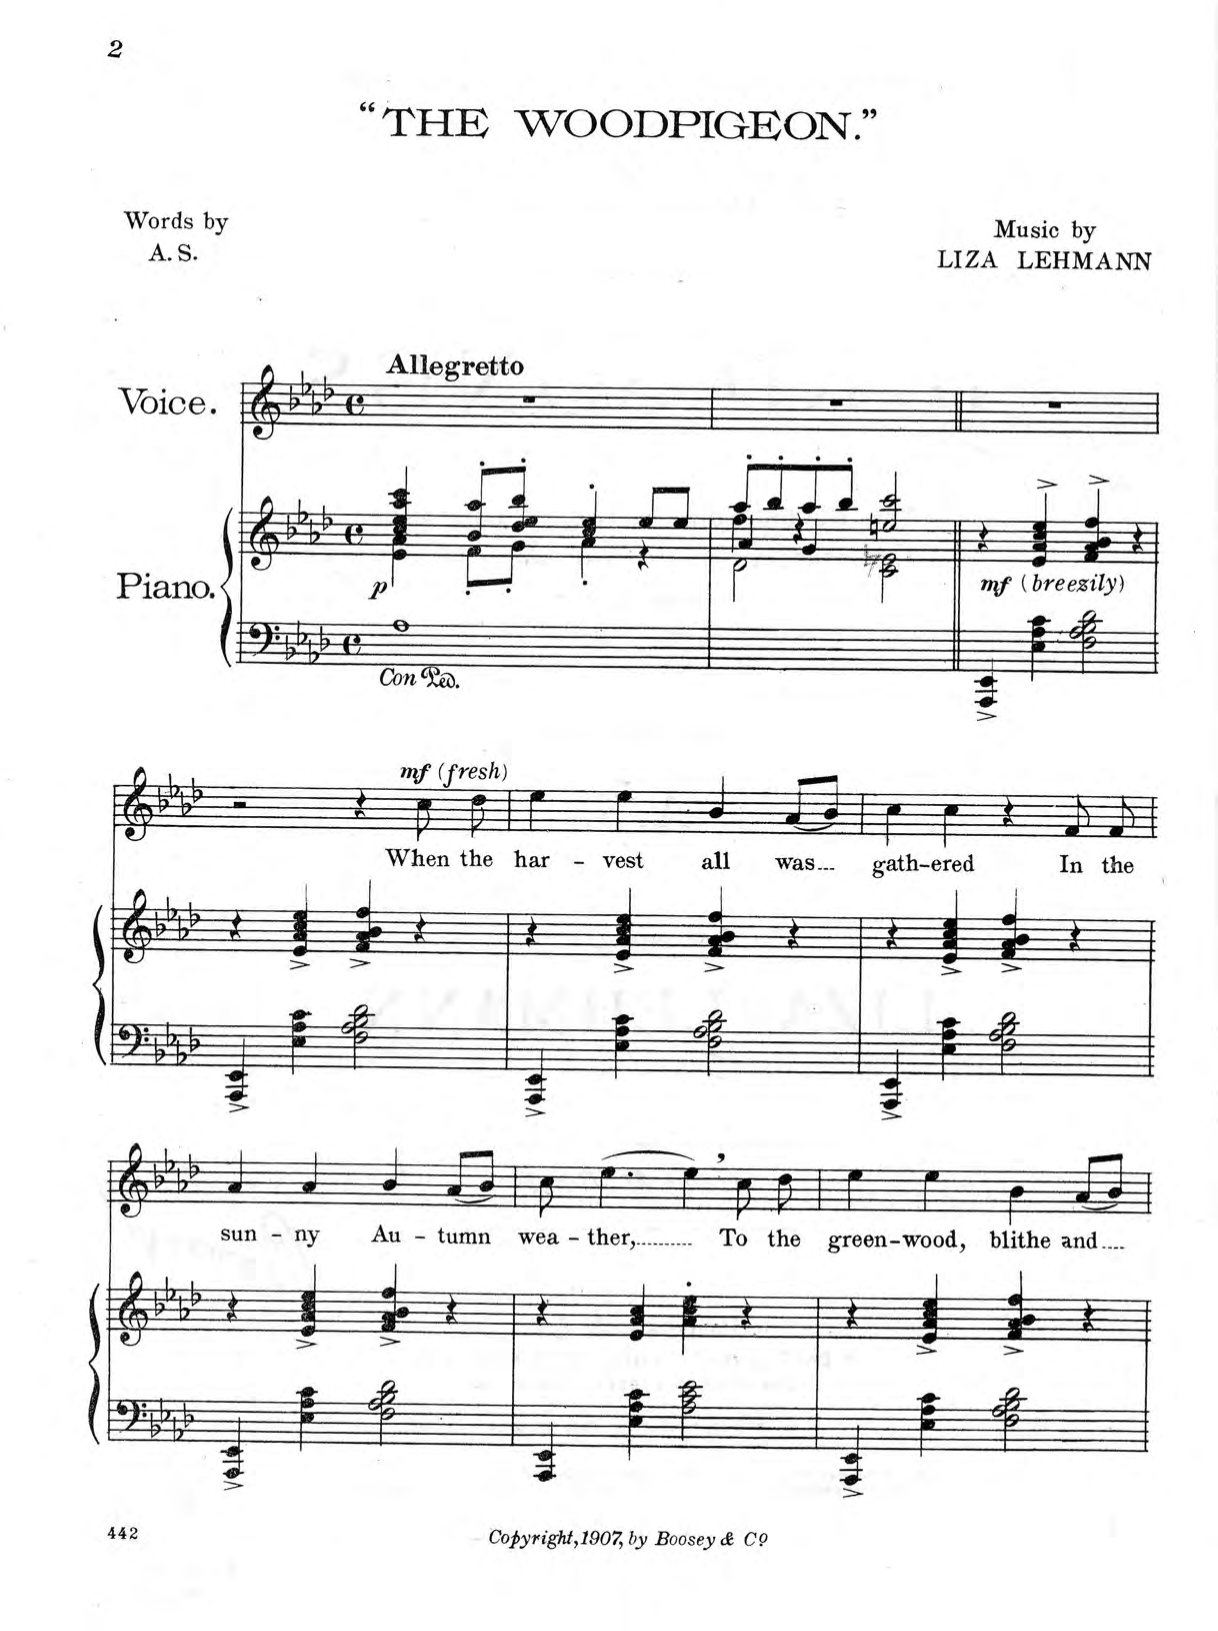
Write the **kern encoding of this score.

**kern	**kern	**dynam	**kern	**text	**dynam	**kern
*part3	*part3	*part3	*part2	*part2	*part2	*part1
*staff4	*staff3	*staff3/4	*staff2	*staff2	*staff2	*staff1
*I"Piano	*	*	*I"Voice	*	*	*I"Voice
*I'Pno	*	*	*	*	*	*
*	*	*	*	*	*	*stria5
*clefF4	*clefG2	*	*clefG2	*	*	*clefG2
*k[b-e-a-d-]	*k[b-e-a-d-]	*	*k[b-e-a-d-]	*	*	*k[b-e-a-d-]
*M4/4	*M4/4	*	*M4/4	*	*	*M4/4
*met(c)	*met(c)	*	*met(c)	*	*	*met(c)
=1	=1	=1	=1	=1	=1	=1
*	*^	*	*	*	*	*
!	!	!	!	!	!	!	!LO:TX:a:B:t=Allegretto
!LO:TX:b:i:t=Con	!	!	!	!	!	!	!
!	!	!	!LO:DY:b	!	!	!	!
1A-	4cc/ 4ee-/ 4aa-/ 4ccc/	4e-\ 4a-\	p	1r	.	.	1r
.	8b-/' 8aa-/'L	8f'\L	.	.	.	.	.
.	8dd-/' 8ee-/' 8bb-/'J	8g'\J	.	.	.	.	.
.	4cc/' 4ee-/'	4a-'\	.	.	.	.	.
.	8ee-/L	4r	.	.	.	.	.
.	8ee-/J	.	.	.	.	.	.
=2	=2	=2	=2	=2	=2	=2	=2
*	*^	*^	*	*	*	*	*
1ryy	8aa-'/L	4ff\	4a-/	2d-\	.	1r	.	.	1r
.	8bb-'/	.	.	.	.	.	.	.	.
.	8aa-'/	4r	4g/	.	.	.	.	.	.
.	8bb-'/J	.	.	.	.	.	.	.	.
.	2een/ 2ccc/	2ryy	2c\ 2enj\	2ryy	.	.	.	.	.
=3||	=3||	=3||	=3||	=3||	=3||	=3||	=3||	=3||	=3||
*^	*	*	*	*	*	*	*	*	*
!	!	!	!	!	!	!LO:DY:b	!	!	!	!
!	!	!	!	!	!	!LO:DY:n=1:b	!	!	!	!
*	*	*v	*v	*v	*v	*	*	*	*	*
4AAA-/^ 4EE-/^	2..ryy	4r	mf other-dynamics	1r	.	.	1r
4E-\ 4A-\ 4c\	.	4e-/^> 4a-/^> 4cc/^> 4ee-/^>	.	.	.	.	.
2F\ 2A-\ 2B-\ 2d-\	.	4f/^> 4a-/^> 4b-/^> 4ff/^>	.	.	.	.	.
.	.	4r	.	.	.	.	.
.	8ryy	.	.	.	.	.	.
=4	=4	=4	=4	=4	=4	=4	=4
4AAA-/^ 4EE-/^	2..ryy	4r	.	2r	.	.	1r
4E-\ 4A-\ 4c\	.	4e-/^ 4a-/^ 4cc/^ 4ee-/^	.	.	.	.	.
2F\ 2A-\ 2B-\ 2d-\	.	4f/^ 4a-/^ 4b-/^ 4ff/^	.	4r	.	.	.
!	!	!	!	!	!	!LO:DY:a	!
!	!	!	!	!	!	!LO:DY:n=1:a	!
.	.	4r	.	8cc\	When	mf other-dynamics	.
.	8ryy	.	.	8dd-\	the	.	.
=5	=5	=5	=5	=5	=5	=5	=5
4AAA-/^ 4EE-/^	2..ryy	4r	.	4ee-\	har-	.	1r
4E-\ 4A-\ 4c\	.	4e-/^ 4a-/^ 4cc/^ 4ee-/^	.	4ee-\	-vest	.	.
2F\ 2A-\ 2B-\ 2d-\	.	4f/^ 4a-/^ 4b-/^ 4ff/^	.	4b-/	all	.	.
.	.	4r	.	(8a-/L	was	.	.
.	8ryy	.	.	8b-/J)	.	.	.
=6	=6	=6	=6	=6	=6	=6	=6
4AAA-/^ 4EE-/^	2..ryy	4r	.	4cc\	gath-	.	1r
4E-\ 4A-\ 4c\	.	4e-/^ 4a-/^ 4cc/^ 4ee-/^	.	4cc\	-ered	.	.
2F\ 2A-\ 2B-\ 2d-\	.	4f/^ 4a-/^ 4b-/^ 4ff/^	.	4r	.	.	.
.	.	4r	.	8f/	In	.	.
.	8ryy	.	.	8f/	the	.	.
=7	=7	=7	=7	=7	=7	=7	=7
4AAA-/^ 4EE-/^	2..ryy	4r	.	4a-/	sun-	.	1r
4E-\ 4A-\ 4c\	.	4e-/^ 4a-/^ 4cc/^ 4ee-/^	.	4a-/	-ny	.	.
2F\ 2A-\ 2B-\ 2d-\	.	4f/^ 4a-/^ 4b-/^ 4ff/^	.	4b-/	Au-	.	.
.	.	4r	.	(8a-/L	-tumn	.	.
.	8ryy	.	.	8b-/J)	.	.	.
=8	=8	=8	=8	=8	=8	=8	=8
4AAA-/ 4EE-/	2ryy	4r	.	8cc\	wea-	.	1r
.	.	.	.	[4.ee-\	-ther,	.	.
4E-\ 4A-\ 4c\	.	4e-/ 4a-/ 4cc/	.	.	.	.	.
2A-\ 2c\ 2e-\	4ryy	4a-\' 4cc\' 4ee-\'	.	4ee-,\]	.	.	.
.	4ryy	4r	.	8cc\	To	.	.
.	.	.	.	8dd-\	the	.	.
=9	=9	=9	=9	=9	=9	=9	=9
4AAA-/^ 4EE-/^	2..ryy	4r	.	4ee-\	green-	.	1r
4E-\ 4A-\ 4c\	.	4e-/^ 4a-/^ 4cc/^ 4ee-/^	.	4ee-\	-wood,	.	.
2F\ 2A-\ 2B-\ 2d-\	.	4f/^ 4a-/^ 4b-/^ 4ff/^	.	4b-\	blithe	.	.
.	.	4r	.	(8a-/L	and	.	.
.	8ryy	.	.	8b-/J)	.	.	.
*v	*v	*	*	*	*	*	*
=	=	=	=	=	=	=
*-	*-	*-	*-	*-	*-	*-
